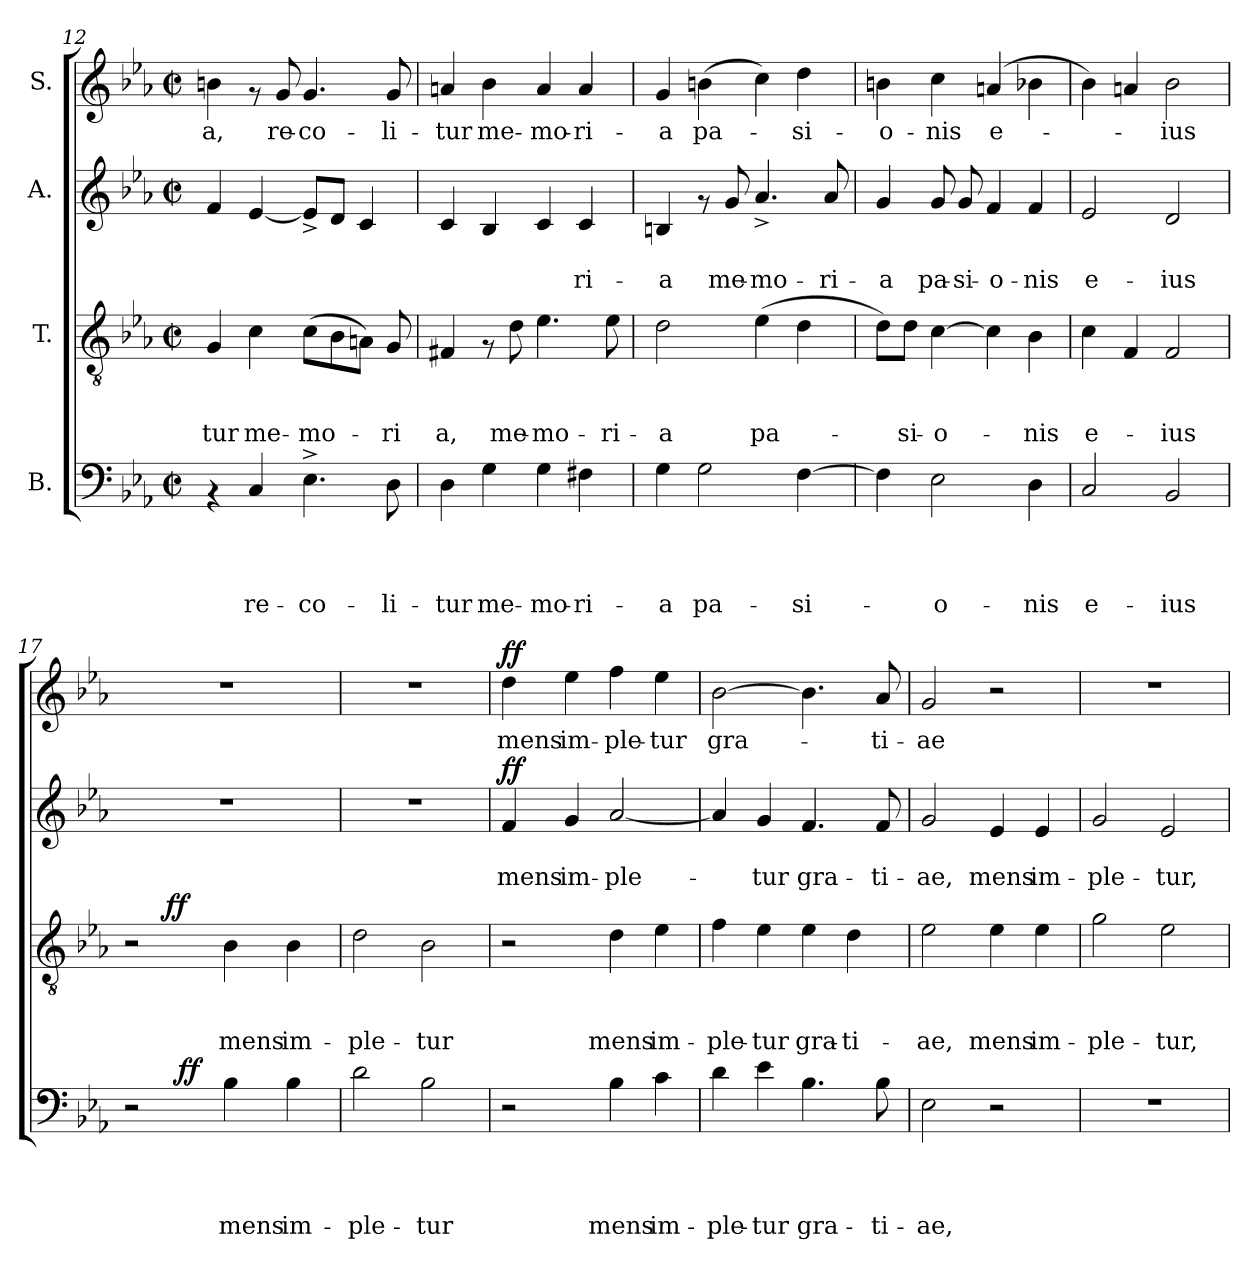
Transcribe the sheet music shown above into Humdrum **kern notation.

**kern	**text	**text	**text	**text	**dynam	**kern	**text	**text	**text	**dynam	**kern	**text	**text	**dynam	**kern	**text	**dynam
*part4	*part4	*part4	*part4	*part4	*part4	*part3	*part3	*part3	*part3	*part3	*part2	*part2	*part2	*part2	*part1	*part1	*part1
*staff4	*staff4	*staff4	*staff4	*staff4	*staff4	*staff3	*staff3	*staff3	*staff3	*staff3	*staff2	*staff2	*staff2	*staff2	*staff1	*staff1	*staff1
*I"B.	*	*	*	*	*	*I"T.	*	*	*	*	*I"A.	*	*	*	*I"S.	*	*
*clefF4	*	*	*	*	*	*clefGv2	*	*	*	*	*clefG2	*	*	*	*clefG2	*	*
*k[b-e-a-]	*	*	*	*	*	*k[b-e-a-]	*	*	*	*	*k[b-e-a-]	*	*	*	*k[b-e-a-]	*	*
*E-:	*	*	*	*	*	*E-:	*	*	*	*	*E-:	*	*	*	*E-:	*	*
*M2/2	*	*	*	*	*	*M2/2	*	*	*	*	*M2/2	*	*	*	*M2/2	*	*
*met(c|)	*	*	*	*	*	*met(c|)	*	*	*	*	*met(c|)	*	*	*	*met(c|)	*	*
=12	=12	=12	=12	=12	=12	=12	=12	=12	=12	=12	=12	=12	=12	=12	=12	=12	=12
!	!	!	!	!	!	!	!	!	!LO:LY:b	!	!	!	!	!	!	!LO:LY:b	!
4rAA	.	.	.	.	.	4G/	.	.	-tur	.	4f/	.	.	.	4bn\	-a,	.
!	!	!	!	!LO:LY:b	!	!	!	!	!LO:LY:b	!	!	!	!	!	!	!	!
4C/	.	.	.	re-	.	4c\	.	.	me-	.	[>4e-/	.	.	.	8rf	.	.
!	!	!	!	!	!	!	!	!	!	!	!	!	!	!	!	!LO:LY:b	!
.	.	.	.	.	.	.	.	.	.	.	.	.	.	.	8g/	re-	.
!	!	!	!	!LO:LY:b	!	!	!	!	!LO:LY:b	!	!	!	!	!	!	!LO:LY:b	!
4.E-^>\	.	.	.	-co-	.	(>8c\L	.	.	-mo-	.	8e-^</L]	.	.	.	4.g/	-co-	.
.	.	.	.	.	.	8B-\	.	.	.	.	8d/J	.	.	.	.	.	.
.	.	.	.	.	.	8An\J)	.	.	.	.	4c/	.	.	.	.	.	.
!	!	!	!	!LO:LY:b	!	!	!	!	!LO:LY:b	!	!	!	!	!	!	!LO:LY:b	!
8D\	.	.	.	-li-	.	8G/	.	.	-ri	.	.	.	.	.	8g/	-li-	.
!!LO:PB:g=z
=13	=13	=13	=13	=13	=13	=13	=13	=13	=13	=13	=13	=13	=13	=13	=13	=13	=13
!	!	!	!	!LO:LY:b	!	!	!	!	!LO:LY:b	!	!	!	!	!	!	!LO:LY:b	!
4D\	.	.	.	-tur	.	4F#X/	.	.	a,	.	4c/	.	.	.	4an/	-tur	.
!	!	!	!	!LO:LY:b	!	!	!	!	!	!	!	!	!	!	!	!LO:LY:b	!
4G\	.	.	.	me-	.	8rF	.	.	.	.	4B-/	.	.	.	4b-\	me-	.
!	!	!	!	!	!	!	!	!	!LO:LY:b	!	!	!	!	!	!	!	!
.	.	.	.	.	.	8d\	.	.	me-	.	.	.	.	.	.	.	.
!	!	!	!	!LO:LY:b	!	!	!	!	!LO:LY:b	!	!	!	!	!	!	!LO:LY:b	!
4G\	.	.	.	-mo-	.	4.e-\	.	.	-mo-	.	4c/	.	.	.	4a/	-mo-	.
!	!	!	!	!LO:LY:b	!	!	!	!	!	!	!	!	!LO:LY:b	!	!	!LO:LY:b	!
4F#X\	.	.	.	-ri-	.	.	.	.	.	.	4c/	.	-ri-	.	4a/	-ri-	.
!	!	!	!	!	!	!	!	!	!LO:LY:b	!	!	!	!	!	!	!	!
.	.	.	.	.	.	8e-\	.	.	-ri-	.	.	.	.	.	.	.	.
=14	=14	=14	=14	=14	=14	=14	=14	=14	=14	=14	=14	=14	=14	=14	=14	=14	=14
!	!	!	!	!LO:LY:b	!	!	!	!	!LO:LY:b	!	!	!	!LO:LY:b	!	!	!LO:LY:b	!
4G\	.	.	.	-a	.	2d\	.	.	-a	.	4Bn/	.	-a	.	4g/	-a	.
!	!	!	!	!LO:LY:b	!	!	!	!	!	!	!	!	!	!	!	!LO:LY:b	!
2G\	.	.	.	pa-	.	.	.	.	.	.	8rf	.	.	.	(>4bn\	pa-	.
!	!	!	!	!	!	!	!	!	!	!	!	!	!LO:LY:b	!	!	!	!
.	.	.	.	.	.	.	.	.	.	.	8g/	.	me-	.	.	.	.
!	!	!	!	!	!	!	!	!	!LO:LY:b	!	!	!	!LO:LY:b	!	!	!	!
.	.	.	.	.	.	(>4e-\	.	.	pa-	.	4.a-^</	.	-mo-	.	4cc\)	.	.
!	!	!	!	!LO:LY:b	!	!	!	!	!	!	!	!	!	!	!	!LO:LY:b	!
[>4F\	.	.	.	-si-	.	4d\	.	.	.	.	.	.	.	.	4dd\	-si-	.
!	!	!	!	!	!	!	!	!	!	!	!	!	!LO:LY:b	!	!	!	!
.	.	.	.	.	.	.	.	.	.	.	8a-/	.	-ri-	.	.	.	.
=15	=15	=15	=15	=15	=15	=15	=15	=15	=15	=15	=15	=15	=15	=15	=15	=15	=15
!	!	!	!	!	!	!	!	!	!	!	!	!	!LO:LY:b	!	!	!LO:LY:b	!
4F\]	.	.	.	.	.	8d\L)	.	.	.	.	4g/	.	-a	.	4bn\	-o-	.
!	!	!	!	!	!	!	!	!	!LO:LY:b	!	!	!	!	!	!	!	!
.	.	.	.	.	.	8d\J	.	.	-si-	.	.	.	.	.	.	.	.
!	!	!	!	!LO:LY:b	!	!	!	!	!LO:LY:b	!	!	!	!LO:LY:b	!	!	!LO:LY:b	!
2E-\	.	.	.	-o-	.	[>4c\	.	.	-o-	.	8g/	.	pa-	.	4cc\	-nis	.
!	!	!	!	!	!	!	!	!	!	!	!	!	!LO:LY:b	!	!	!	!
.	.	.	.	.	.	.	.	.	.	.	8g/	.	-si-	.	.	.	.
!	!	!	!	!	!	!	!	!	!	!	!	!	!LO:LY:b	!	!	!LO:LY:b	!
.	.	.	.	.	.	4c\]	.	.	.	.	4f/	.	-o-	.	(>4an/	e-	.
!	!	!	!	!LO:LY:b	!	!	!	!	!LO:LY:b	!	!	!	!LO:LY:b	!	!	!	!
4D\	.	.	.	-nis	.	4B-\	.	.	-nis	.	4f/	.	-nis	.	4b-X\	.	.
=16	=16	=16	=16	=16	=16	=16	=16	=16	=16	=16	=16	=16	=16	=16	=16	=16	=16
!	!	!	!	!LO:LY:b	!	!	!	!	!LO:LY:b	!	!	!	!LO:LY:b	!	!	!	!
2C/	.	.	.	e-	.	4c\	.	.	e-	.	2e-/	.	e-	.	4b-\)	.	.
.	.	.	.	.	.	4F/	.	.	.	.	.	.	.	.	4an/	.	.
!	!	!	!	!LO:LY:b	!	!	!	!	!LO:LY:b	!	!	!	!LO:LY:b	!	!	!LO:LY:b	!
2BB-/	.	.	.	-ius	.	2F/	.	.	-ius	.	2d/	.	-ius	.	2b-\	-ius	.
!!LO:PB:g=z
=17	=17	=17	=17	=17	=17	=17	=17	=17	=17	=17	=17	=17	=17	=17	=17	=17	=17
*^	*	*	*	*	*	*^	*	*	*	*	*	*	*	*	*	*	*
2r	4ryy	.	.	.	.	.	2r	8..ryy	.	.	.	.	1r	.	.	.	1r	.	.
!	!	!	!	!	!	!	!	!	!	!	!	!LO:DY:a	!	!	!	!	!	!	!
.	.	.	.	.	.	.	.	2ryy	.	.	.	ff	.	.	.	.	.	.	.
!	!	!	!	!	!	!LO:DY:a	!	!	!	!	!	!	!	!	!	!	!	!	!
.	2.ryy	.	.	.	.	ff	.	.	.	.	.	.	.	.	.	.	.	.	.
!	!	!	!	!	!LO:LY:b	!	!	!	!	!	!LO:LY:b	!	!	!	!	!	!	!	!
4B-\	.	.	.	.	mens	.	4B-\	.	.	.	mens	.	.	.	.	.	.	.	.
.	.	.	.	.	.	.	.	4ryy	.	.	.	.	.	.	.	.	.	.	.
!	!	!	!	!	!LO:LY:b	!	!	!	!	!	!LO:LY:b	!	!	!	!	!	!	!	!
4B-\	.	.	.	.	im-	.	4B-\	.	.	.	im-	.	.	.	.	.	.	.	.
.	.	.	.	.	.	.	.	32ryy	.	.	.	.	.	.	.	.	.	.	.
=18	=18	=18	=18	=18	=18	=18	=18	=18	=18	=18	=18	=18	=18	=18	=18	=18	=18	=18	=18
!	!	!	!	!	!LO:LY:b	!	!	!	!	!	!LO:LY:b	!	!	!	!	!	!	!	!
*v	*v	*	*	*	*	*	*	*	*	*	*	*	*	*	*	*	*	*	*
*	*	*	*	*	*	*v	*v	*	*	*	*	*	*	*	*	*	*	*
2d\	.	.	.	-ple-	.	2d\	.	.	-ple-	.	1r	.	.	.	1r	.	.
!	!	!	!	!LO:LY:b	!	!	!	!	!LO:LY:b	!	!	!	!	!	!	!	!
2B-\	.	.	.	-tur	.	2B-\	.	.	-tur	.	.	.	.	.	.	.	.
=19	=19	=19	=19	=19	=19	=19	=19	=19	=19	=19	=19	=19	=19	=19	=19	=19	=19
!	!	!	!	!	!	!	!	!	!	!	!	!	!LO:LY:b	!LO:DY:a	!	!LO:LY:b	!LO:DY:a
2r	.	.	.	.	.	2r	.	.	.	.	4f/	.	mens	ff	4dd\	mens	ff
!	!	!	!	!	!	!	!	!	!	!	!	!	!LO:LY:b	!	!	!LO:LY:b	!
.	.	.	.	.	.	.	.	.	.	.	4g/	.	im-	.	4ee-\	im-	.
!	!	!	!	!LO:LY:b	!	!	!	!	!LO:LY:b	!	!	!	!LO:LY:b	!	!	!LO:LY:b	!
4B-\	.	.	.	mens	.	4d\	.	.	mens	.	[>2a-/	.	-ple-	.	4ff\	-ple-	.
!	!	!	!	!LO:LY:b	!	!	!	!	!LO:LY:b	!	!	!	!	!	!	!LO:LY:b	!
4c\	.	.	.	im-	.	4e-\	.	.	im-	.	.	.	.	.	4ee-\	-tur	.
=20	=20	=20	=20	=20	=20	=20	=20	=20	=20	=20	=20	=20	=20	=20	=20	=20	=20
!	!	!	!	!LO:LY:b	!	!	!	!	!LO:LY:b	!	!	!	!	!	!	!LO:LY:b	!
4d\	.	.	.	-ple-	.	4f\	.	.	-ple-	.	4a-/]	.	.	.	[>2b-\	gra-	.
!	!	!	!	!LO:LY:b	!	!	!	!	!LO:LY:b	!	!	!	!LO:LY:b	!	!	!	!
4e-\	.	.	.	-tur	.	4e-\	.	.	-tur	.	4g/	.	-tur	.	.	.	.
!	!	!	!	!LO:LY:b	!	!	!	!	!LO:LY:b	!	!	!	!LO:LY:b	!	!	!	!
4.B-\	.	.	.	gra-	.	4e-\	.	.	gra-	.	4.f/	.	gra-	.	4.b-\]	.	.
!	!	!	!	!	!	!	!	!	!LO:LY:b	!	!	!	!	!	!	!	!
.	.	.	.	.	.	4d\	.	.	-ti-	.	.	.	.	.	.	.	.
!	!	!	!	!LO:LY:b	!	!	!	!	!	!	!	!	!LO:LY:b	!	!	!LO:LY:b	!
8B-\	.	.	.	-ti-	.	.	.	.	.	.	8f/	.	-ti-	.	8a-/	-ti-	.
=21	=21	=21	=21	=21	=21	=21	=21	=21	=21	=21	=21	=21	=21	=21	=21	=21	=21
!	!	!	!	!LO:LY:b	!	!	!	!	!LO:LY:b	!	!	!	!LO:LY:b	!	!	!LO:LY:b	!
2E-\	.	.	.	-ae,	.	2e-\	.	.	-ae,	.	2g/	.	-ae,	.	2g/	-ae	.
!	!	!	!	!	!	!	!	!	!LO:LY:b	!	!	!	!LO:LY:b	!	!	!	!
2r	.	.	.	.	.	4e-\	.	.	mens	.	4e-/	.	mens	.	2r	.	.
!	!	!	!	!	!	!	!	!	!LO:LY:b	!	!	!	!LO:LY:b	!	!	!	!
.	.	.	.	.	.	4e-\	.	.	im-	.	4e-/	.	im-	.	.	.	.
=22	=22	=22	=22	=22	=22	=22	=22	=22	=22	=22	=22	=22	=22	=22	=22	=22	=22
!	!	!	!	!	!	!	!	!	!LO:LY:b	!	!	!	!LO:LY:b	!	!	!	!
1r	.	.	.	.	.	2g\	.	.	-ple-	.	2g/	.	-ple-	.	1r	.	.
!	!	!	!	!	!	!	!	!	!LO:LY:b	!	!	!	!LO:LY:b	!	!	!	!
.	.	.	.	.	.	2e-\	.	.	-tur,	.	2e-/	.	-tur,	.	.	.	.
=	=	=	=	=	=	=	=	=	=	=	=	=	=	=	=	=	=
*-	*-	*-	*-	*-	*-	*-	*-	*-	*-	*-	*-	*-	*-	*-	*-	*-	*-
